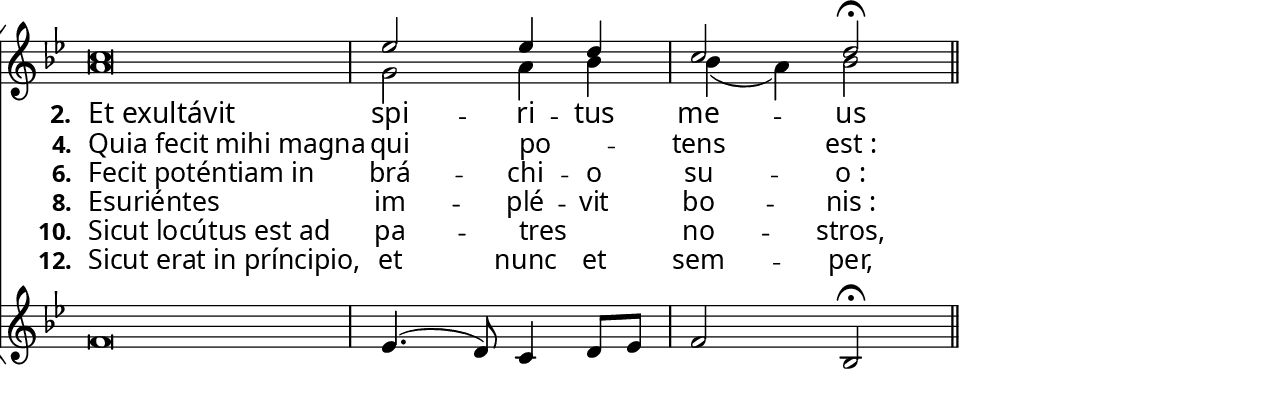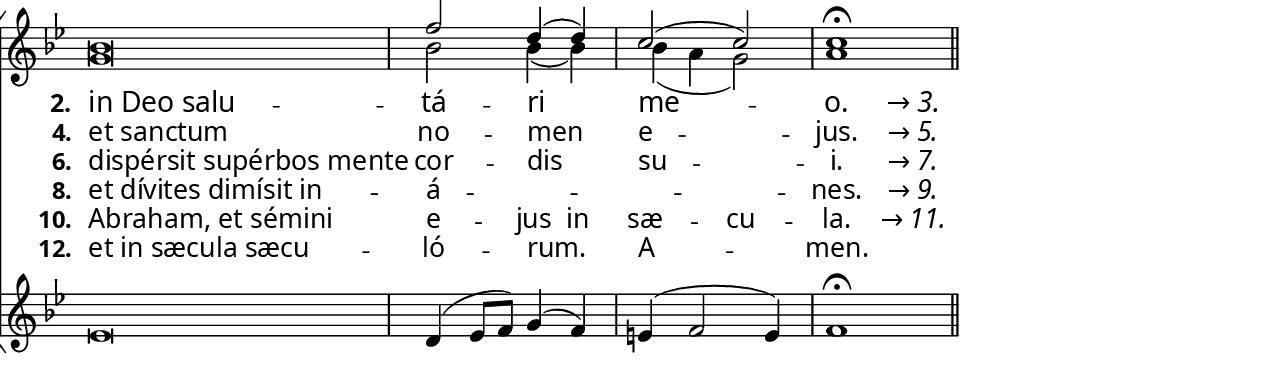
\header {
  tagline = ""
  composer = "Ciro Grassi (1868-1952)"
}
\include "lilypond-book-preamble.ly"

#(set-default-paper-size "letter")

\paper {
  %myStaffSize = #19
  myStaffSize = #24
  indent = 0\mm
  %line-width = 7.5\in
  line-width = 8.5\in - 144\pt
  %ragged-right = ##t
  force-assignment = #""
  line-width = #(- line-width (* mm  3.000000))
  #(define fonts
   (make-pango-font-tree "Garamond Premier Pro"
                         "Garamond Premier Pro"
                         "Garamond Premier Pro"
                          (/ myStaffSize 23)))
}

\layout {
}

global = {
  \key bes \major
  \time 4/4
}

sopMusic = \relative c'' {
  \cadenzaOn
  c\breve \bar "|" \cadenzaOff
  ees2 ees4 d |
  c2 d\fermata | \cadenzaOn \bar "||" \break
  bes\breve \bar "|" \cadenzaOff
  f'2 d4( d4) |
  c2( c) |
  c1\fermata \bar "||"
}
sopWords = \lyricmode {

}

altoMusic = \relative c'' {
  \cadenzaOn
  a\breve \bar "|" \cadenzaOff
  g2 a4 bes4 |
  bes( a) bes2 | \cadenzaOn \bar "||"
  g\breve \bar "|" \cadenzaOff
  bes2 bes4( bes) |
  bes4( a g2) |
  a1 \bar "||"
}

bassMusic = \relative c'' {
  \cadenzaOn
  f,\breve \bar "|" \cadenzaOff
  ees4.( d8) c4 d8[ ees] |
  f2 bes,\fermata | \cadenzaOn \bar "||"
  ees\breve \bar "|" \cadenzaOff
  d4( ees8 f) g4( f) |
  e4( f2 e4) |
  f1\fermata \bar "||"
}

hiddenMusic = \relative c'' {
\hideNotes
  \cadenzaOn
  r\breve \bar "|" \cadenzaOff
  r1 |
  r1 | \cadenzaOn \bar "||"
  r\breve \bar "|" \cadenzaOff
  r1 |
  r1 |
  r2. a4\bar "||"
\unHideNotes
}

hiddenWords = \lyricmode {
  \markup\italic"→ 3."
}
hiddenWordsII = \lyricmode {
  \markup\italic"→ 5."
}
hiddenWordsIII = \lyricmode {
  \markup\italic"→ 7."
}
hiddenWordsIV = \lyricmode {
  \markup\italic"→ 9."
}
hiddenWordsV = \lyricmode {
  \markup\italic"→ 11."
}

altoWords = \lyricmode {
%  \override StanzaNumber #'font-name = #"Garamond Premier Pro"
%  \override LyricText #'font-name = #"Garamond Premier Pro"
  \set fontSize = #0.5
  \set stanza = #"2. "
  %\set vocalName = "2. "
  %\set shortVocalName = "2. "
  \once \override LyricText #'self-alignment-X = #LEFT
  Et_exultávit |
%  \once \override LyricText #'self-alignment-X = #CENTER
  spi -- ri -- tus | me -- us |
  \once \override LyricText #'self-alignment-X = #LEFT
  \set stanza = #"2. "
  in_Deo_salu -- |
%  \once \override LyricText #'self-alignment-X = #CENTER
  tá -- ri | me -- | o.
}
altoWordsII = \lyricmode {
%  \override StanzaNumber #'font-name = #"Garamond Premier Pro"
%  \override LyricText #'font-name = #"Garamond Premier Pro"
  \set stanza = #"4. "
  \once \override LyricText #'self-alignment-X = #LEFT
  Quia_fecit_mihi_magna |
  \once \override LyricText #'self-alignment-X = #CENTER
  qui po -- _ | tens est_: |
  \once \override LyricText #'self-alignment-X = #LEFT
  \set stanza = #"4. "
  et_sanctum |
  \once \override LyricText #'self-alignment-X = #CENTER
  no -- men | e -- | jus.
}
altoWordsIII = \lyricmode {
%  \override StanzaNumber #'font-name = #"Garamond Premier Pro"
%  \override LyricText #'font-name = #"Garamond Premier Pro"
  \set stanza = #"6. "
  \once \override LyricText #'self-alignment-X = #LEFT
  Fecit_poténtiam_in |
  \once \override LyricText #'self-alignment-X = #CENTER
  brá -- chi -- o | su -- o_: |
  \once \override LyricText #'self-alignment-X = #LEFT
  \set stanza = #"6. "
  dispérsit_supérbos_mente |
  \once \override LyricText #'self-alignment-X = #CENTER
  cor -- dis | su -- | i.
}
altoWordsIV = \lyricmode {
%  \override StanzaNumber #'font-name = #"Garamond Premier Pro"
%  \override LyricText #'font-name = #"Garamond Premier Pro"
  \set stanza = #"8. "
  \once \override LyricText #'self-alignment-X = #LEFT
  Esuriéntes |
  \once \override LyricText #'self-alignment-X = #CENTER
  im -- plé -- vit | bo -- nis_: |
  \once \override LyricText #'self-alignment-X = #LEFT
  \set stanza = #"8. "
  et_dívites_dimísit_in -- |
  \once \override LyricText #'self-alignment-X = #CENTER
  á -- _ | _ | nes.
}
altoWordsV = \lyricmode {
%  \override StanzaNumber #'font-name = #"Garamond Premier Pro"
%  \override LyricText #'font-name = #"Garamond Premier Pro"
  \set stanza = #"10. "
  \once \override LyricText #'self-alignment-X = #LEFT
  Sicut_locútus_est_ad |
  \once \override LyricText #'self-alignment-X = #CENTER
  pa -- tres _ | no -- stros, |
  \once \override LyricText #'self-alignment-X = #LEFT
  \set stanza = #"10. "
  Abraham,_et_sémini |
  \once \override LyricText #'self-alignment-X = #CENTER
  \set ignoreMelismata = ##t
  e -- jus in | sæ -- cu -- | la.
  \unset ignoreMelismata
}
altoWordsVI = \lyricmode {
%  \override StanzaNumber #'font-name = #"Garamond Premier Pro"
%  \override LyricText #'font-name = #"Garamond Premier Pro"
  \set stanza = #"12. "
  \once \override LyricText #'self-alignment-X = #LEFT
  Sicut_erat_in_príncipio, |
  \once \override LyricText #'self-alignment-X = #CENTER
  et nunc et | sem -- per, |
  \once \override LyricText #'self-alignment-X = #LEFT
  \set stanza = #"12. "
  et_in_sæcula_sæcu -- |
  \once \override LyricText #'self-alignment-X = #CENTER
  ló -- rum. | A -- | men.
}

\score {
  \new ChoirStaff <<
    %\new Lyrics = "sopranos"
    \new Staff = "women" <<
      \new Voice = "sopranos"{
        \voiceOne
        << \global \sopMusic >>
      }
      \new Voice = "altos" {
        \voiceTwo
        << \global \altoMusic >>
      }
    >>
    
    \new Lyrics = "altos"
    \new Lyrics = "altosII"
    \new Lyrics = "altosIII"
    \new Lyrics = "altosIV"
    \new Lyrics = "altosV"
    \new Lyrics = "altosVI"
    
    \new Staff = "men" <<
      \new Voice = "bass" {
        \voiceOne
        << \global \bassMusic >>
      }
	    \new Voice = "hidden"{
		    \voiceThree
		    << \global \hiddenMusic >>
	    }
    >>
    \context Lyrics = "altos" \lyricsto "sopranos" \altoWords
	\context Lyrics = "altos" \lyricsto "hidden" \hiddenWords
    \context Lyrics = "altosII" \lyricsto "sopranos" \altoWordsII
	\context Lyrics = "altosII" \lyricsto "hidden" \hiddenWordsII
    \context Lyrics = "altosIII" \lyricsto "sopranos" \altoWordsIII
	\context Lyrics = "altosIII" \lyricsto "hidden" \hiddenWordsIII
    \context Lyrics = "altosIV" \lyricsto "sopranos" \altoWordsIV
	\context Lyrics = "altosIV" \lyricsto "hidden" \hiddenWordsIV
    \context Lyrics = "altosV" \lyricsto "sopranos" \altoWordsV
	\context Lyrics = "altosV" \lyricsto "hidden" \hiddenWordsV
    \context Lyrics = "altosVI" \lyricsto "sopranos" \altoWordsVI
  >>
  \layout {
    \context {
      \Staff
      \remove "Time_signature_engraver"
    }
  }
}

